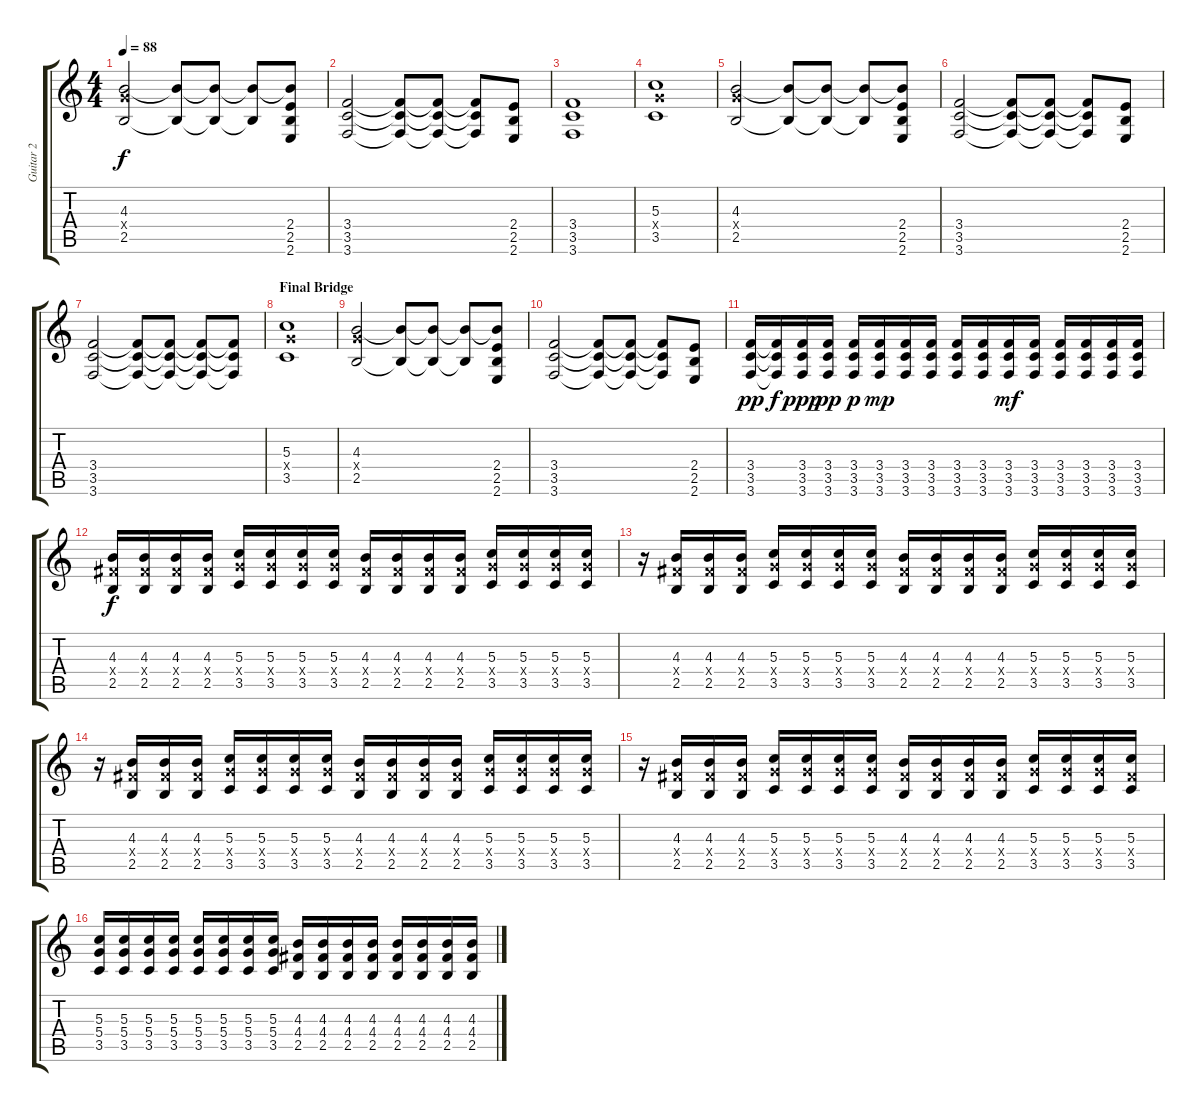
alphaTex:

\track ("Guitar 2" "Guitar 2") {instrument distortionguitar}
\staff {score tabs}
\tuning (E4 B3 G3 D3 A2 D2) {hide}
\ts (4 4)
\tempo 88
\clef g2
\ks c
(4.3 5.4{x} 2.5).2{dy f} (4.3{t} 2.5{t}).8 (4.3{t} 2.5{t}).8 (4.3{t} 2.5{t}).8 (4.3{t} 2.4 2.5 2.6).8 |
(3.4 3.5 3.6).2 (3.4{t} 3.5{t} 3.6{t}).8 (3.4{t} 3.5{t} 3.6{t}).8 (3.4{t} 3.5{t} 3.6{t}).8 (2.4 2.5 2.6).8 |
(3.4 3.5 3.6).1 |
(5.3 5.4{x} 3.5).1 |
(4.3 5.4{x} 2.5).2 (4.3{t} 2.5{t}).8 (4.3{t} 2.5{t}).8 (4.3{t} 2.5{t}).8 (4.3{t} 2.4 2.5 2.6).8 |
(3.4 3.5 3.6).2 (3.4{t} 3.5{t} 3.6{t}).8 (3.4{t} 3.5{t} 3.6{t}).8 (3.4{t} 3.5{t} 3.6{t}).8 (2.4 2.5 2.6).8 |
(3.4 3.5 3.6).2 (3.4{t} 3.5{t} 3.6{t}).8 (3.4{t} 3.5{t} 3.6{t}).8 (3.4{t} 3.5{t} 3.6{t}).8 (3.4{t} 3.5{t} 3.6{t}).8 |
\section ("" "Final Bridge")
(5.3 5.4{x} 3.5).1 |
(4.3 5.4{x} 2.5).2 (4.3{t} 2.5{t}).8 (4.3{t} 2.5{t}).8 (4.3{t} 2.5{t}).8 (4.3{t} 2.4 2.5 2.6).8 |
(3.4 3.5 3.6).2 (3.4{t} 3.5{t} 3.6{t}).8 (3.4{t} 3.5{t} 3.6{t}).8 (3.4{t} 3.5{t} 3.6{t}).8 (2.4 2.5 2.6).8 |
(3.4 3.5 3.6).16{dy pp} (3.4{t} 3.5{t} 3.6{t}).16{dy f} (3.4 3.5 3.6).16{dy ppp} (3.4 3.5 3.6).16{dy pp} (3.4 3.5 3.6).16{dy p} (3.4 3.5 3.6).16{dy mp} (3.4 3.5 3.6).16 (3.4 3.5 3.6).16 (3.4 3.5 3.6).16 (3.4 3.5 3.6).16 (3.4 3.5 3.6).16{dy mf} (3.4 3.5 3.6).16 (3.4 3.5 3.6).16 (3.4 3.5 3.6).16 (3.4 3.5 3.6).16 (3.4 3.5 3.6).16 |
(4.3 4.4{x} 2.5).16{dy f} (4.3 4.4{x} 2.5).16 (4.3 4.4{x} 2.5).16 (4.3 4.4{x} 2.5).16 (5.3 5.4{x} 3.5).16 (5.3 5.4{x} 3.5).16 (5.3 5.4{x} 3.5).16 (5.3 5.4{x} 3.5).16 (4.3 4.4{x} 2.5).16 (4.3 4.4{x} 2.5).16 (4.3 4.4{x} 2.5).16 (4.3 4.4{x} 2.5).16 (5.3 5.4{x} 3.5).16 (5.3 5.4{x} 3.5).16 (5.3 5.4{x} 3.5).16 (5.3 5.4{x} 3.5).16 |
r.16 (4.3 4.4{x} 2.5).16 (4.3 4.4{x} 2.5).16 (4.3 4.4{x} 2.5).16 (5.3 5.4{x} 3.5).16 (5.3 5.4{x} 3.5).16 (5.3 5.4{x} 3.5).16 (5.3 5.4{x} 3.5).16 (4.3 4.4{x} 2.5).16 (4.3 4.4{x} 2.5).16 (4.3 4.4{x} 2.5).16 (4.3 4.4{x} 2.5).16 (5.3 5.4{x} 3.5).16 (5.3 5.4{x} 3.5).16 (5.3 5.4{x} 3.5).16 (5.3 5.4{x} 3.5).16 |
r.16 (4.3 4.4{x} 2.5).16 (4.3 4.4{x} 2.5).16 (4.3 4.4{x} 2.5).16 (5.3 5.4{x} 3.5).16 (5.3 5.4{x} 3.5).16 (5.3 5.4{x} 3.5).16 (5.3 5.4{x} 3.5).16 (4.3 4.4{x} 2.5).16 (4.3 4.4{x} 2.5).16 (4.3 4.4{x} 2.5).16 (4.3 4.4{x} 2.5).16 (5.3 5.4{x} 3.5).16 (5.3 5.4{x} 3.5).16 (5.3 5.4{x} 3.5).16 (5.3 5.4{x} 3.5).16 |
r.16 (4.3 4.4{x} 2.5).16 (4.3 4.4{x} 2.5).16 (4.3 4.4{x} 2.5).16 (5.3 5.4{x} 3.5).16 (5.3 5.4{x} 3.5).16 (5.3 5.4{x} 3.5).16 (5.3 5.4{x} 3.5).16 (4.3 4.4{x} 2.5).16 (4.3 4.4{x} 2.5).16 (4.3 4.4{x} 2.5).16 (4.3 4.4{x} 2.5).16 (5.3 5.4{x} 3.5).16 (5.3 5.4{x} 3.5).16 (5.3 5.4{x} 3.5).16 (5.3 4.4{x} 3.5).16 |
(5.3 5.4 3.5).16 (5.3 5.4 3.5).16 (5.3 5.4 3.5).16 (5.3 5.4 3.5).16 (5.3 5.4 3.5).16 (5.3 5.4 3.5).16 (5.3 5.4 3.5).16 (5.3 5.4 3.5).16 (4.3 4.4 2.5).16 (4.3 4.4 2.5).16 (4.3 4.4 2.5).16 (4.3 4.4 2.5).16 (4.3 4.4 2.5).16 (4.3 4.4 2.5).16 (4.3 4.4 2.5).16 (4.3 4.4 2.5).16
